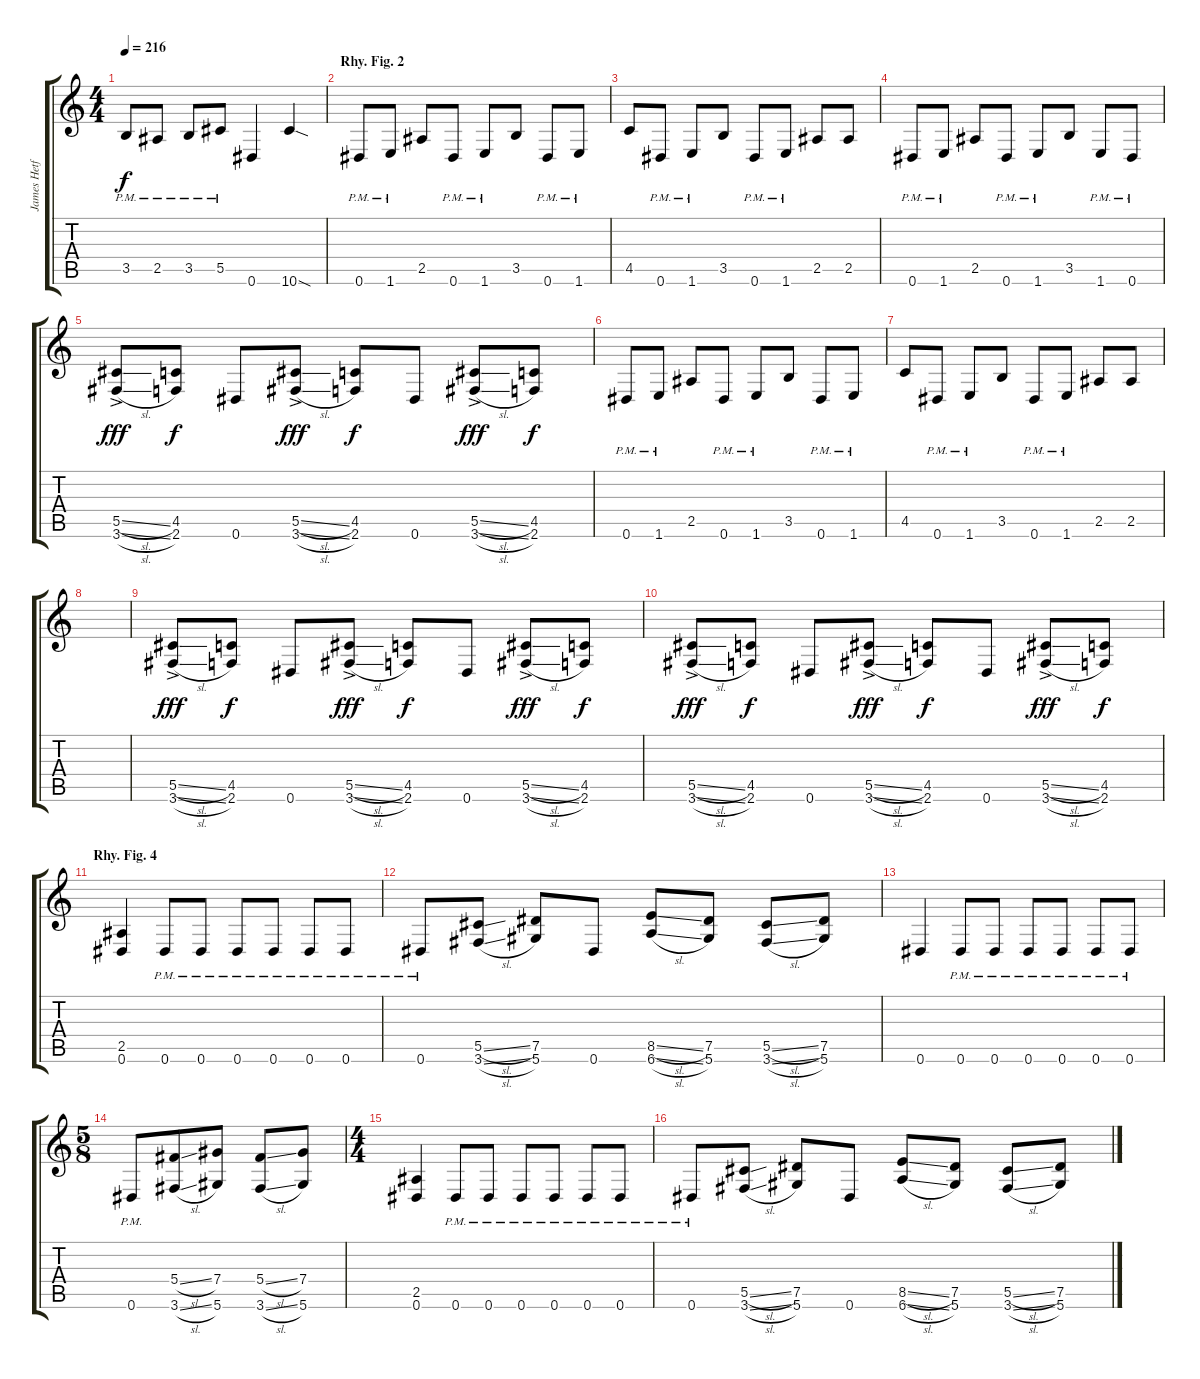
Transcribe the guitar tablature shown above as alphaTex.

\track ("James Hetfield (Distortion Guitar)" "James Hetf") {instrument distortionguitar}
\staff {score tabs}
\tuning (Eb4 Bb3 Gb3 Db3 Ab2 Eb2) {hide}
\ts (4 4)
\tempo 216
\clef g2
\ks c
3.5{pm}.8{dy f} 2.5{pm}.8 3.5{pm}.8 5.5{pm}.8 0.6.4 10.6{sod}.4 |
\section ("" "Rhy. Fig. 2")
0.6{pm}.8 1.6{pm}.8 2.5.8 0.6{pm}.8 1.6{pm}.8 3.5.8 0.6{pm}.8 1.6{pm}.8 |
4.5.8 0.6{pm}.8 1.6{pm}.8 3.5.8 0.6{pm}.8 1.6{pm}.8 2.5.8 2.5.8 |
0.6{pm}.8 1.6{pm}.8 2.5.8 0.6{pm}.8 1.6{pm}.8 3.5.8 1.6{pm}.8 0.6{pm}.8 |
(5.5{sl ac} 3.6{sl ac}).8{dy fff} (4.5 2.6).8{dy f} 0.6.8 (5.5{sl ac} 3.6{sl ac}).8{dy fff} (4.5 2.6).8{dy f} 0.6.8 (5.5{sl ac} 3.6{sl ac}).8{dy fff} (4.5 2.6).8{dy f} |
0.6{pm}.8 1.6{pm}.8 2.5.8 0.6{pm}.8 1.6{pm}.8 3.5.8 0.6{pm}.8 1.6{pm}.8 |
4.5.8 0.6{pm}.8 1.6{pm}.8 3.5.8 0.6{pm}.8 1.6{pm}.8 2.5.8 2.5.8 |
|
(5.5{sl ac} 3.6{sl ac}).8{dy fff} (4.5 2.6).8{dy f} 0.6.8 (5.5{sl ac} 3.6{sl ac}).8{dy fff} (4.5 2.6).8{dy f} 0.6.8 (5.5{sl ac} 3.6{sl ac}).8{dy fff} (4.5 2.6).8{dy f} |
(5.5{sl ac} 3.6{sl ac}).8{dy fff} (4.5 2.6).8{dy f} 0.6.8 (5.5{sl ac} 3.6{sl ac}).8{dy fff} (4.5 2.6).8{dy f} 0.6.8 (5.5{sl ac} 3.6{sl ac}).8{dy fff} (4.5 2.6).8{dy f} |
\section ("" "Rhy. Fig. 4")
(2.5 0.6).4 0.6{pm}.8 0.6{pm}.8 0.6{pm}.8 0.6{pm}.8 0.6{pm}.8 0.6{pm}.8 |
0.6{pm}.8 (5.5{sl} 3.6{sl}).8 (7.5 5.6).8 0.6.8 (8.5{sl} 6.6{sl}).8 (7.5 5.6).8 (5.5{sl} 3.6{sl}).8 (7.5 5.6).8 |
0.6.4 0.6{pm}.8 0.6{pm}.8 0.6{pm}.8 0.6{pm}.8 0.6{pm}.8 0.6{pm}.8 |
\ts (5 8)
0.6{pm}.8 (5.4{sl} 3.6{sl}).8 (7.4 5.6).8 (5.4{sl} 3.6{sl}).8 (7.4 5.6).8 |
\ts (4 4)
(2.5 0.6).4 0.6{pm}.8 0.6{pm}.8 0.6{pm}.8 0.6{pm}.8 0.6{pm}.8 0.6{pm}.8 |
0.6{pm}.8 (5.5{sl} 3.6{sl}).8 (7.5 5.6).8 0.6.8 (8.5{sl} 6.6{sl}).8 (7.5 5.6).8 (5.5{sl} 3.6{sl}).8 (7.5 5.6).8
